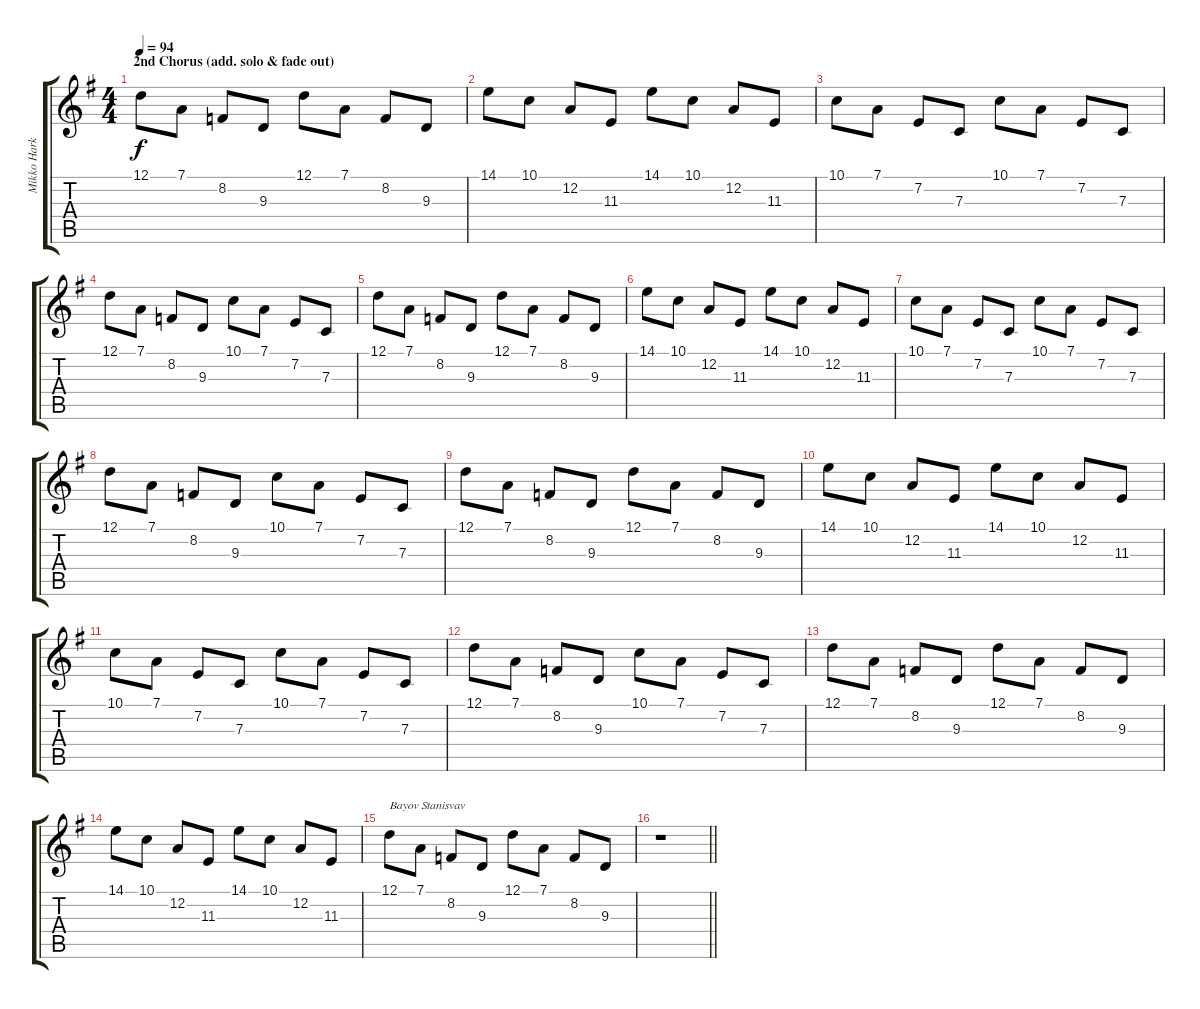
\track ("Mikko Harkin - Keyboard" "Mikko Hark") {instrument choiraahs}
\staff {score tabs}
\tuning (D4 A3 F3 C3 G2 D2) {hide}
\ts (4 4)
\section ("" "2nd Chorus (add. solo & fade out)")
\tempo 94
\clef g2
\ks eminor
12.1.8{dy f} 7.1.8 8.2.8 9.3.8 12.1.8 7.1.8 8.2.8 9.3.8 |
14.1.8 10.1.8 12.2.8 11.3.8 14.1.8 10.1.8 12.2.8 11.3.8 |
10.1.8 7.1.8 7.2.8 7.3.8 10.1.8 7.1.8 7.2.8 7.3.8 |
12.1.8 7.1.8 8.2.8 9.3.8 10.1.8 7.1.8 7.2.8 7.3.8 |
12.1.8 7.1.8 8.2.8 9.3.8 12.1.8 7.1.8 8.2.8 9.3.8 |
14.1.8 10.1.8 12.2.8 11.3.8 14.1.8 10.1.8 12.2.8 11.3.8 |
10.1.8 7.1.8 7.2.8 7.3.8 10.1.8 7.1.8 7.2.8 7.3.8 |
12.1.8 7.1.8 8.2.8 9.3.8 10.1.8 7.1.8 7.2.8 7.3.8 |
12.1.8 7.1.8 8.2.8 9.3.8 12.1.8 7.1.8 8.2.8 9.3.8 |
14.1.8 10.1.8 12.2.8 11.3.8 14.1.8 10.1.8 12.2.8 11.3.8 |
10.1.8 7.1.8 7.2.8 7.3.8 10.1.8 7.1.8 7.2.8 7.3.8 |
12.1.8 7.1.8 8.2.8 9.3.8 10.1.8 7.1.8 7.2.8 7.3.8 |
12.1.8 7.1.8 8.2.8 9.3.8 12.1.8 7.1.8 8.2.8 9.3.8 |
14.1.8 10.1.8 12.2.8 11.3.8 14.1.8 10.1.8 12.2.8 11.3.8 |
12.1.8{txt "Bayov Stanisvav"} 7.1.8 8.2.8 9.3.8 12.1.8 7.1.8 8.2.8 9.3.8 |
\barLineRight lightlight
r.1
